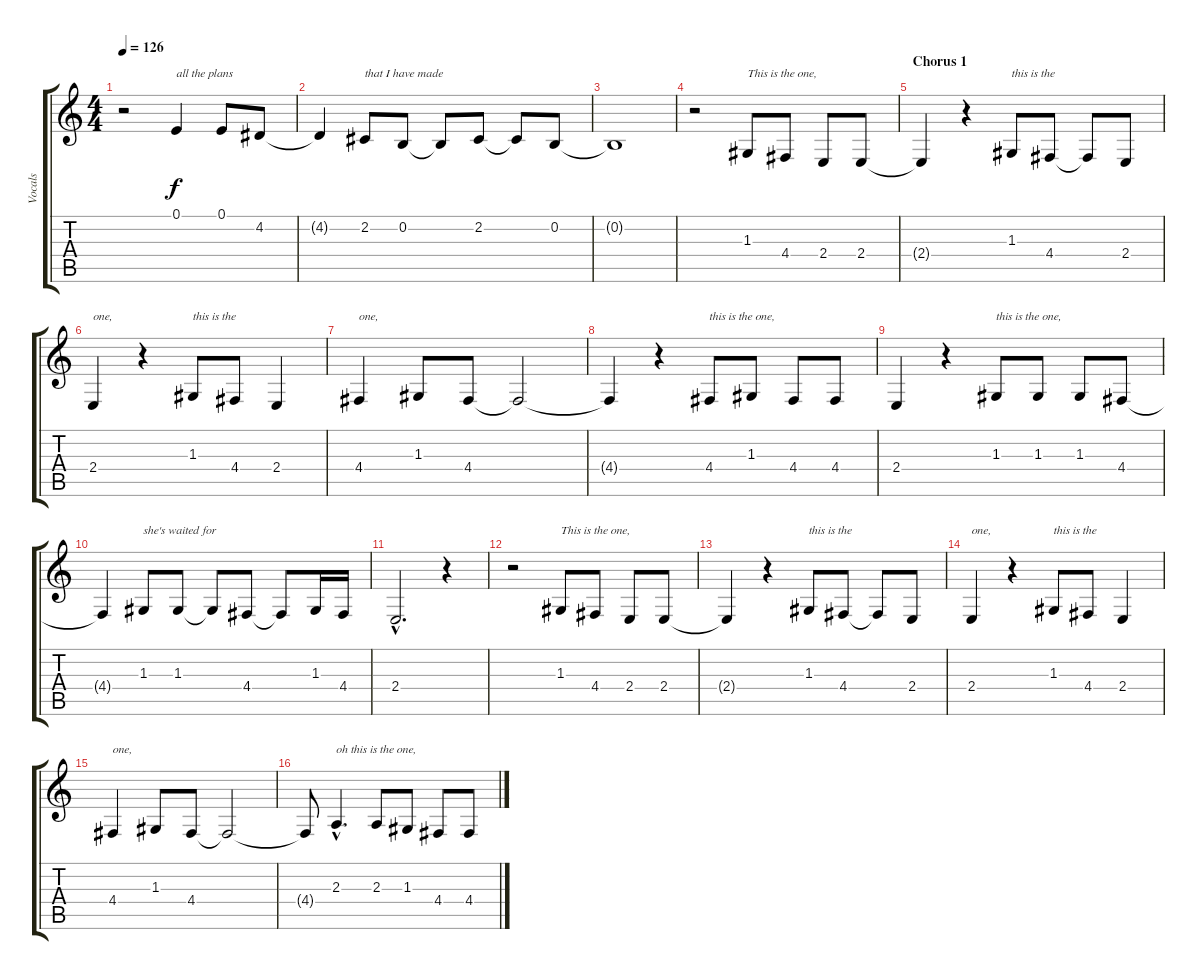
\track ("Vocals" "Vocals") {instrument tenorsax}
\staff {score tabs}
\tuning (E4 B3 G3 D3 A2 E2) {hide}
\ts (4 4)
\tempo 126
\clef g2
\ks c
r.2{dy f} 0.1.4{txt "all the plans"} 0.1.8 4.2.8 |
4.2{t}.4 2.2.8{txt "that I have made"} 0.2.8 0.2{t}.8 2.2.8 2.2{t}.8 0.2.8 |
0.2{t}.1 |
r.2 1.3.8{txt "This is the one,"} 4.4.8 2.4.8 2.4.8 |
\section ("" "Chorus 1")
2.4{t}.4 r.4 1.3.8{txt "this is the"} 4.4.8 4.4{t}.8 2.4.8 |
2.4.4{txt "one,"} r.4 1.3.8{txt "this is the"} 4.4.8 2.4.4 |
4.4.4{txt "one,"} 1.3.8 4.4.8 4.4{t}.2 |
4.4{t}.4 r.4 4.4.8{txt "this is the one,"} 1.3.8 4.4.8 4.4.8 |
2.4.4 r.4 1.3.8{txt "this is the one,"} 1.3.8 1.3.8 4.4.8 |
4.4{t}.4 1.3.8{txt "she's waited for"} 1.3.8 1.3{t}.8 4.4.8 4.4{t}.8 1.3.16 4.4.16 |
2.4{hac}.2{d} r.4 |
r.2 1.3.8{txt "This is the one,"} 4.4.8 2.4.8 2.4.8 |
2.4{t}.4 r.4 1.3.8{txt "this is the"} 4.4.8 4.4{t}.8 2.4.8 |
2.4.4{txt "one,"} r.4 1.3.8{txt "this is the"} 4.4.8 2.4.4 |
4.4.4{txt "one,"} 1.3.8 4.4.8 4.4{t}.2 |
4.4{t}.8 2.3{hac}.4{d txt "oh this is the one,"} 2.3.8 1.3.8 4.4.8 4.4.8
